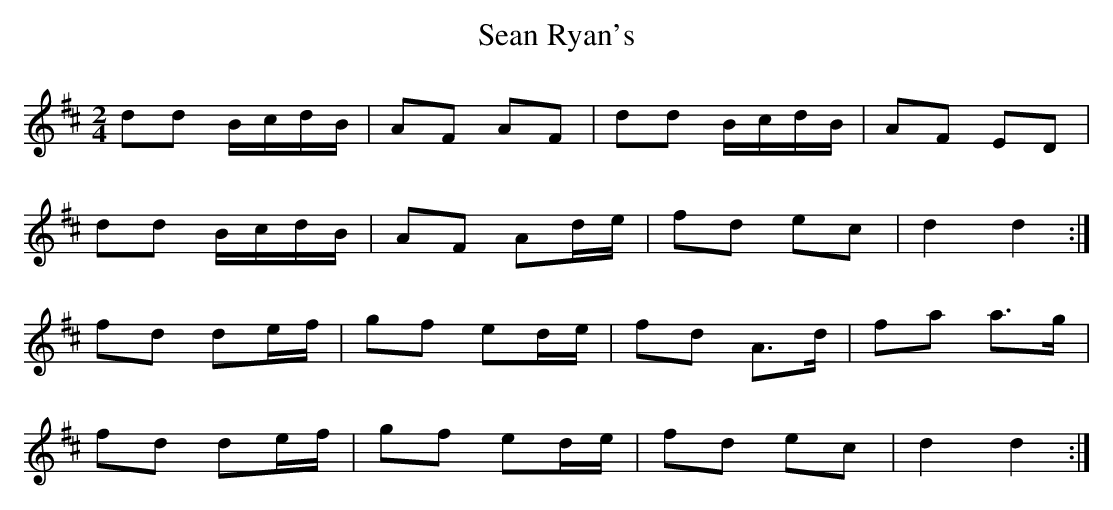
X:1
T: Sean Ryan's
M: 2/4
L: 1/8
K: Dmaj
dd B/c/d/B/|AF AF|dd B/c/d/B/|AF ED|!
dd B/c/d/B/|AF Ad/e/|fd ec|d2 d2:|!
fd de/f/|gf ed/e/|fd A3/2d/|fa a3/2g/|!
fd de/f/|gf ed/e/|fd ec|d2 d2:|!
